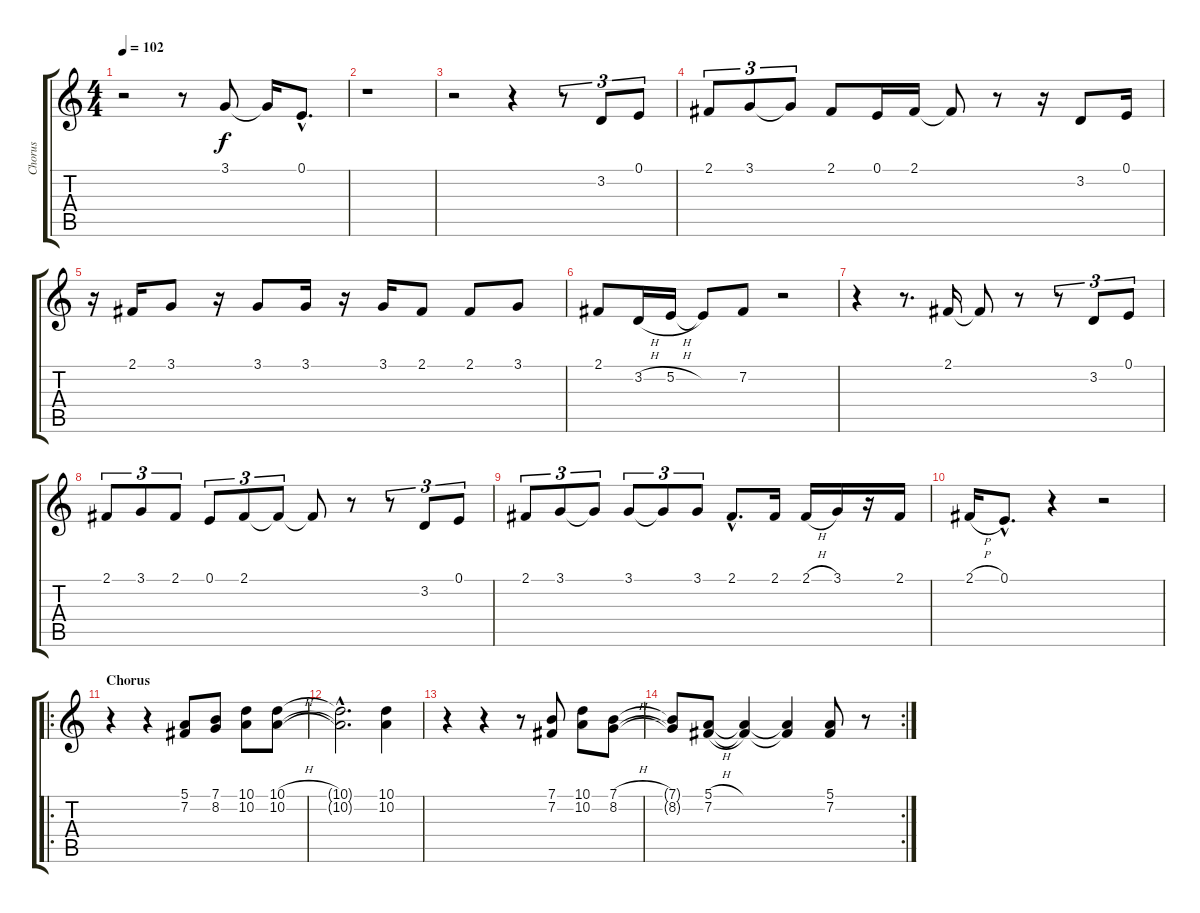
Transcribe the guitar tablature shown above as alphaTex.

\track ("Chorus" "Chorus") {instrument choiraahs}
\staff {score tabs}
\tuning (E4 B3 G3 D3 A2 E2) {hide}
\ts (4 4)
\tempo 102
\clef g2
\ks c
r.2{dy f} r.8 3.1.8 3.1{t}.16 0.1{hac}.8{d} |
r.1 |
r.2 r.4 r.8{tu (3 2)} 3.2.8{tu (3 2)} 0.1.8{tu (3 2)} |
2.1.8{tu (3 2)} 3.1.8{tu (3 2)} 3.1{t}.8{tu (3 2)} 2.1.8 0.1.16 2.1.16 2.1{t}.8 r.8 r.16 3.2.8 0.1.16 |
r.16 2.1.16 3.1.8 r.16 3.1.8 3.1.16 r.16 3.1.16 2.1.8 2.1.8 3.1.8 |
2.1.8 3.2{h}.16 5.2{h}.16 5.2{t}.8 7.2.8 r.2 |
r.4 r.8{d} 2.1.16 2.1{t}.8 r.8 r.8{tu (3 2)} 3.2.8{tu (3 2)} 0.1.8{tu (3 2)} |
2.1.8{tu (3 2)} 3.1.8{tu (3 2)} 2.1.8{tu (3 2)} 0.1.8{tu (3 2)} 2.1.8{tu (3 2)} 2.1{t}.8{tu (3 2)} 2.1{t}.8 r.8 r.8{tu (3 2)} 3.2.8{tu (3 2)} 0.1.8{tu (3 2)} |
2.1.8{tu (3 2)} 3.1.8{tu (3 2)} 3.1{t}.8{tu (3 2)} 3.1.8{tu (3 2)} 3.1{t}.8{tu (3 2)} 3.1.8{tu (3 2)} 2.1{hac}.8{d} 2.1.16 2.1{h}.16 3.1.16 r.16 2.1.16 |
2.1{h}.16 0.1{hac}.8{d} r.4 r.2 |
\ro
\section ("" "Chorus")
r.4{instrument choiraahs} r.4 (5.1 7.2).8 (7.1 8.2).8 (10.1 10.2).8 (10.1{h} 10.2{h}).8 |
(10.1{hac t} 10.2{hac t}).2{d} (10.1 10.2).4 |
r.4 r.4 r.8 (7.1 7.2).8 (10.1 10.2).8 (7.1{h} 8.2{h}).8 |
\rc 2
(7.1{t} 8.2{t}).8 (5.1{h} 7.2{h}).8 (5.1{t} 7.2{t}).4 (5.1{t} 7.2{t}).4 (5.1 7.2).8 r.8
